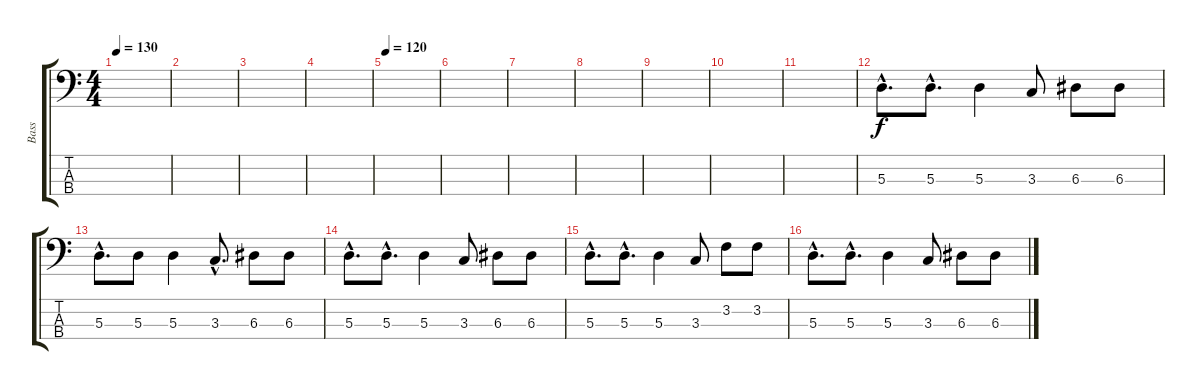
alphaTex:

\track ("Bass" "Bass") {instrument electricbasspick}
\staff {score tabs}
\tuning (G2 D2 A1 D1) {hide}
\ts (4 4)
\tempo 130
\clef f4
\ks c
|
|
|
|
\tempo 120
|
|
|
|
|
|
|
5.3{hac}.8{d} 5.3{hac}.8{d} 5.3.4 3.3.8 6.3.8 6.3.8 |
5.3{hac}.8{d} 5.3.8 5.3.4 3.3{hac}.8{d} 6.3.8 6.3.8 |
5.3{hac}.8{d} 5.3{hac}.8{d} 5.3.4 3.3.8 6.3.8 6.3.8 |
5.3{hac}.8{d} 5.3{hac}.8{d} 5.3.4 3.3.8 3.2.8 3.2.8 |
5.3{hac}.8{d} 5.3{hac}.8{d} 5.3.4 3.3.8 6.3.8 6.3.8
